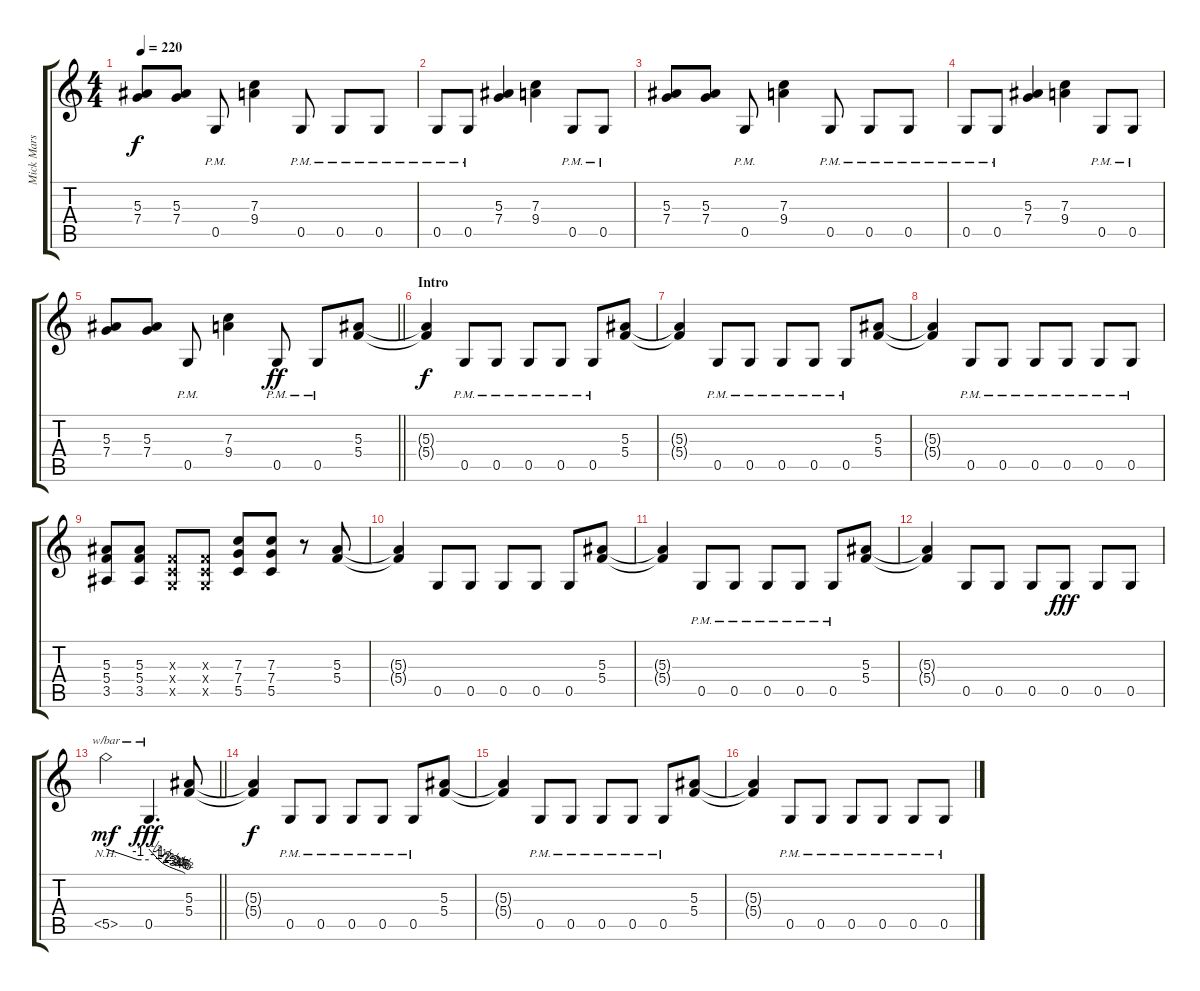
\track ("Mick Mars - Guitar I" "Mick Mars ") {instrument distortionguitar}
\staff {score tabs}
\tuning (D4 A3 F3 C3 G2 D2) {hide}
\ts (4 4)
\tempo 220
\clef g2
\ks c
(5.3 7.4).8{dy f} (5.3 7.4).8 0.5{pm}.8 (7.3 9.4).4 0.5{pm}.8 0.5{pm}.8 0.5{pm}.8 |
0.5{pm}.8 0.5{pm}.8 (5.3 7.4).4 (7.3 9.4).4 0.5{pm}.8 0.5{pm}.8 |
(5.3 7.4).8 (5.3 7.4).8 0.5{pm}.8 (7.3 9.4).4 0.5{pm}.8 0.5{pm}.8 0.5{pm}.8 |
0.5{pm}.8 0.5{pm}.8 (5.3 7.4).4 (7.3 9.4).4 0.5{pm}.8 0.5{pm}.8 |
\barLineRight lightlight
(5.3 7.4).8 (5.3 7.4).8 0.5{pm}.8 (7.3 9.4).4 0.5{pm}.8{dy ff} 0.5{pm}.8 (5.3 5.4).8 |
\section ("" "Intro")
(5.3{t} 5.4{t}).4{dy f} 0.5{pm}.8 0.5{pm}.8 0.5{pm}.8 0.5{pm}.8 0.5{pm}.8 (5.3 5.4).8 |
(5.3{t} 5.4{t}).4 0.5{pm}.8 0.5{pm}.8 0.5{pm}.8 0.5{pm}.8 0.5{pm}.8 (5.3 5.4).8 |
(5.3{t} 5.4{t}).4 0.5{pm}.8 0.5{pm}.8 0.5{pm}.8 0.5{pm}.8 0.5{pm}.8 0.5{pm}.8 |
(5.3 5.4 3.5).8 (5.3 5.4 3.5).8 (0.3{x} 0.4{x} 0.5{x}).8 (0.3{x} 0.4{x} 0.5{x}).8 (7.3 7.4 5.5).8 (7.3 7.4 5.5).8 r.8 (5.3 5.4).8 |
(5.3{t} 5.4{t}).4 0.5.8 0.5.8 0.5.8 0.5.8 0.5.8 (5.3 5.4).8 |
(5.3{t} 5.4{t}).4 0.5{pm}.8 0.5{pm}.8 0.5{pm}.8 0.5{pm}.8 0.5{pm}.8 (5.3 5.4).8 |
(5.3{t} 5.4{t}).4 0.5.8 0.5.8 0.5.8 0.5.8{dy fff} 0.5.8 0.5.8 |
\barLineRight lightlight
5.5{nh}.2{tbe (custom default 0 0 45 -4 60 -4) dy mf} 0.5.4{d tbe (custom default 0 0 8 -2 16 -4 22 -6 28 -8 34 -10 40 -12 45 -14 50 -16 54 -18 57 -20 60 -24) dy fff} (5.3 5.4).8 |
(5.3{t} 5.4{t}).4{dy f} 0.5{pm}.8 0.5{pm}.8 0.5{pm}.8 0.5{pm}.8 0.5{pm}.8 (5.3 5.4).8 |
(5.3{t} 5.4{t}).4 0.5{pm}.8 0.5{pm}.8 0.5{pm}.8 0.5{pm}.8 0.5{pm}.8 (5.3 5.4).8 |
(5.3{t} 5.4{t}).4 0.5{pm}.8 0.5{pm}.8 0.5{pm}.8 0.5{pm}.8 0.5{pm}.8 0.5{pm}.8
